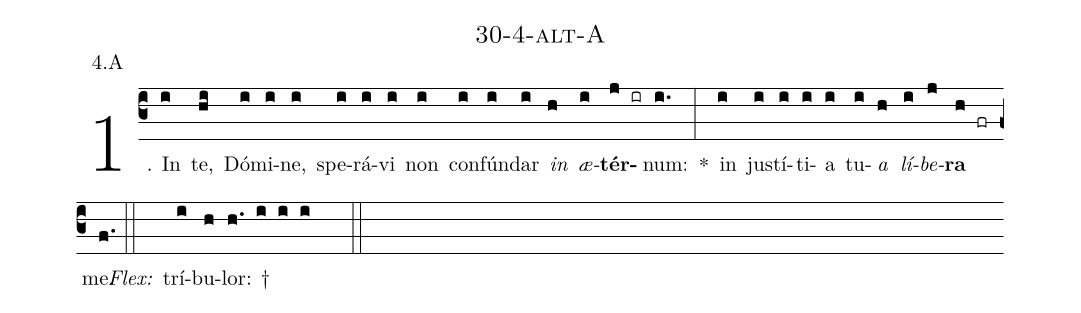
name: 30-4-alt-A;
annotation: 4.A;
%%
(c3)1. In(i) te,(hi) Dó(i)mi(i)ne,(i) spe(i)rá(i)vi(i) non(i) con(i)fún(i)dar(i) <i>in</i>(h) <i>æ</i>(i)<b>tér</b>(j ir)num:(i.) *(:) in(i) jus(i)tí(i)ti(i)a(i) tu(i)<i>a</i>(h) <i>lí</i>(i)<i>be</i>(j)<b>ra</b>(h fr) me.(f.) (::)
<i>Flex:</i>()  trí(i)bu(h)lor: †(h. i i i  ::)
